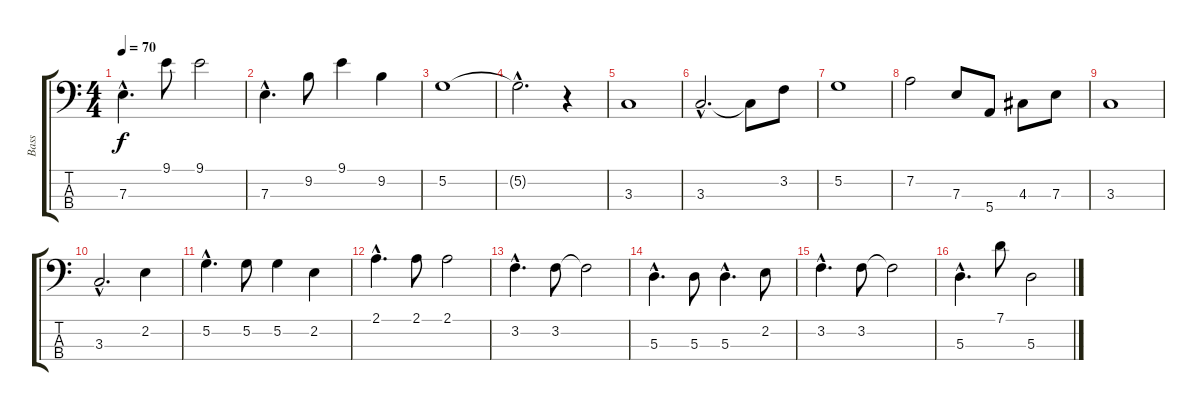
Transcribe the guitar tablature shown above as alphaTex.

\track ("Bass" "Bass") {instrument electricbassfinger}
\staff {score tabs}
\tuning (G2 D2 A1 E1) {hide}
\ts (4 4)
\tempo 70
\clef f4
\ks c
7.3{hac}.4{d dy f} 9.1.8 9.1.2 |
7.3{hac}.4{d} 9.2.8 9.1.4 9.2.4 |
5.2.1 |
5.2{hac t}.2{d} r.4 |
3.3.1 |
3.3{hac}.2{d} 3.3{t}.8 3.2.8 |
5.2.1 |
7.2.2 7.3.8 5.4.8 4.3.8 7.3.8 |
3.3.1 |
3.3{hac}.2{d} 2.2.4 |
5.2{hac}.4{d} 5.2.8 5.2.4 2.2.4 |
2.1{hac}.4{d} 2.1.8 2.1.2 |
3.2{hac}.4{d} 3.2.8 3.2{t}.2 |
5.3{hac}.4{d} 5.3.8 5.3{hac}.4{d} 2.2.8 |
3.2{hac}.4{d} 3.2.8 3.2{t}.2 |
5.3{hac}.4{d} 7.1.8 5.3.2
